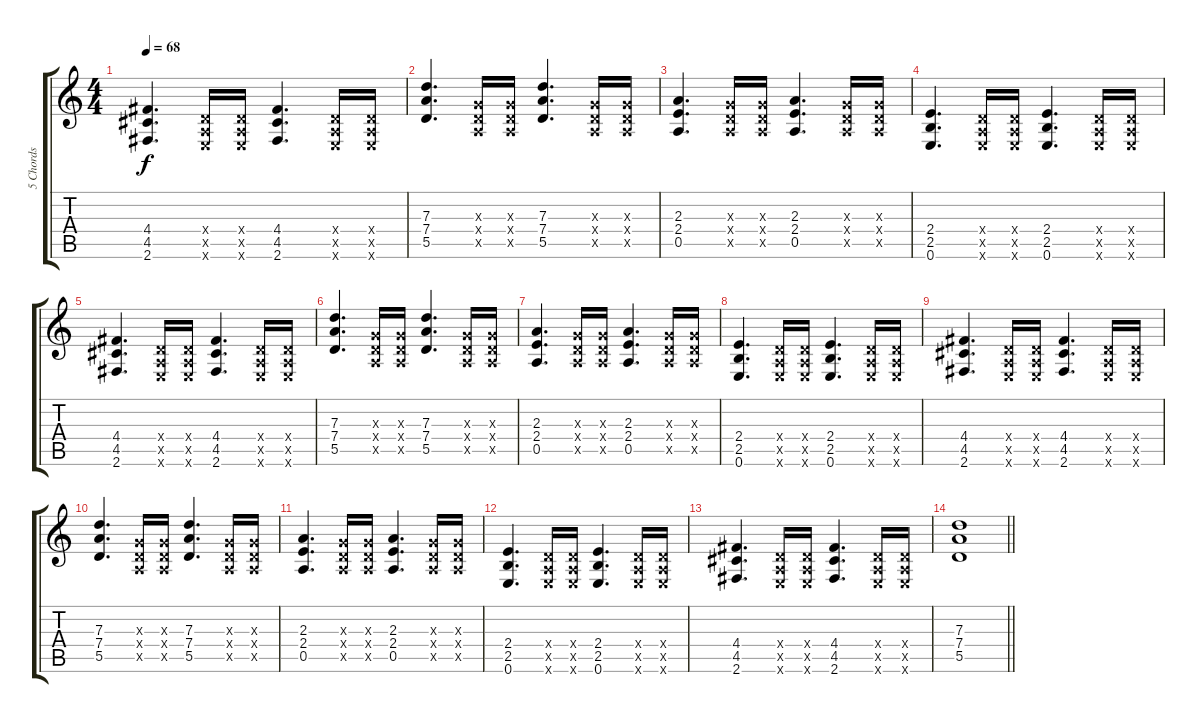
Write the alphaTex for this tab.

\track ("5 Chords" "5 Chords") {instrument distortionguitar}
\staff {score tabs}
\tuning (E4 B3 G3 D3 A2 E2) {hide}
\ts (4 4)
\tempo 68
\clef g2
\ks c
(4.4 4.5 2.6).4{d dy f} (0.4{x} 0.5{x} 0.6{x}).16 (0.4{x} 0.5{x} 0.6{x}).16 (4.4 4.5 2.6).4{d} (0.4{x} 0.5{x} 0.6{x}).16 (0.4{x} 0.5{x} 0.6{x}).16 |
(7.3 7.4 5.5).4{d} (0.3{x} 0.4{x} 0.5{x}).16 (0.3{x} 0.4{x} 0.5{x}).16 (7.3 7.4 5.5).4{d} (0.3{x} 0.4{x} 0.5{x}).16 (0.3{x} 0.4{x} 0.5{x}).16 |
(2.3 2.4 0.5).4{d} (0.3{x} 0.4{x} 0.5{x}).16 (0.3{x} 0.4{x} 0.5{x}).16 (2.3 2.4 0.5).4{d} (0.3{x} 0.4{x} 0.5{x}).16 (0.3{x} 0.4{x} 0.5{x}).16 |
(2.4 2.5 0.6).4{d} (0.4{x} 0.5{x} 0.6{x}).16 (0.4{x} 0.5{x} 0.6{x}).16 (2.4 2.5 0.6).4{d} (0.4{x} 0.5{x} 0.6{x}).16 (0.4{x} 0.5{x} 0.6{x}).16 |
(4.4 4.5 2.6).4{d} (0.4{x} 0.5{x} 0.6{x}).16 (0.4{x} 0.5{x} 0.6{x}).16 (4.4 4.5 2.6).4{d} (0.4{x} 0.5{x} 0.6{x}).16 (0.4{x} 0.5{x} 0.6{x}).16 |
(7.3 7.4 5.5).4{d} (0.3{x} 0.4{x} 0.5{x}).16 (0.3{x} 0.4{x} 0.5{x}).16 (7.3 7.4 5.5).4{d} (0.3{x} 0.4{x} 0.5{x}).16 (0.3{x} 0.4{x} 0.5{x}).16 |
(2.3 2.4 0.5).4{d} (0.3{x} 0.4{x} 0.5{x}).16 (0.3{x} 0.4{x} 0.5{x}).16 (2.3 2.4 0.5).4{d} (0.3{x} 0.4{x} 0.5{x}).16 (0.3{x} 0.4{x} 0.5{x}).16 |
(2.4 2.5 0.6).4{d} (0.4{x} 0.5{x} 0.6{x}).16 (0.4{x} 0.5{x} 0.6{x}).16 (2.4 2.5 0.6).4{d} (0.4{x} 0.5{x} 0.6{x}).16 (0.4{x} 0.5{x} 0.6{x}).16 |
(4.4 4.5 2.6).4{d} (0.4{x} 0.5{x} 0.6{x}).16 (0.4{x} 0.5{x} 0.6{x}).16 (4.4 4.5 2.6).4{d} (0.4{x} 0.5{x} 0.6{x}).16 (0.4{x} 0.5{x} 0.6{x}).16 |
(7.3 7.4 5.5).4{d} (0.3{x} 0.4{x} 0.5{x}).16 (0.3{x} 0.4{x} 0.5{x}).16 (7.3 7.4 5.5).4{d} (0.3{x} 0.4{x} 0.5{x}).16 (0.3{x} 0.4{x} 0.5{x}).16 |
(2.3 2.4 0.5).4{d} (0.3{x} 0.4{x} 0.5{x}).16 (0.3{x} 0.4{x} 0.5{x}).16 (2.3 2.4 0.5).4{d} (0.3{x} 0.4{x} 0.5{x}).16 (0.3{x} 0.4{x} 0.5{x}).16 |
(2.4 2.5 0.6).4{d} (0.4{x} 0.5{x} 0.6{x}).16 (0.4{x} 0.5{x} 0.6{x}).16 (2.4 2.5 0.6).4{d} (0.4{x} 0.5{x} 0.6{x}).16 (0.4{x} 0.5{x} 0.6{x}).16 |
(4.4 4.5 2.6).4{d} (0.4{x} 0.5{x} 0.6{x}).16 (0.4{x} 0.5{x} 0.6{x}).16 (4.4 4.5 2.6).4{d} (0.4{x} 0.5{x} 0.6{x}).16 (0.4{x} 0.5{x} 0.6{x}).16 |
\barLineRight lightlight
(7.3 7.4 5.5).1
